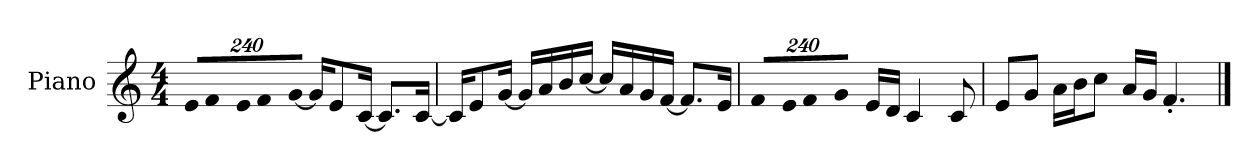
**kern
*part1
*staff1
*I"Piano
*I'P-no
*clefG2
*k[]
*M4/4
*MM90
*Xbrackettup
=1
!LO:N:vis=16
1920%137e/KL
!LO:N:vis=8
960%137f/
!LO:N:vis=16
1920%137e/K
!LO:N:vis=8
960%137f/
!LO:N:vis=16
[1920%137g/Jk
16g/KL]
8e/
[16c/Jk
8.c/L]
[16c/Jk
=2
16c/KL]
8e/
[16g/Jk
16g/LL]
16a/
16b/
[16cc/JJ
16cc/LL]
16a/
16g/
[16f/JJ
8.f/L]
16e/Jk
=3
!LO:N:vis=8
960%137f/L
!LO:N:vis=16
1920%137e/K
!LO:N:vis=8
960%137f/
!LO:N:vis=8
960%137g/J
16e/LL
16d/JJ
4c/
8c/
=4
8e/L
8g/J
16a\LL
16b\J
8cc\J
16a/LL
16g/JJ
4.f'/
==
*-
